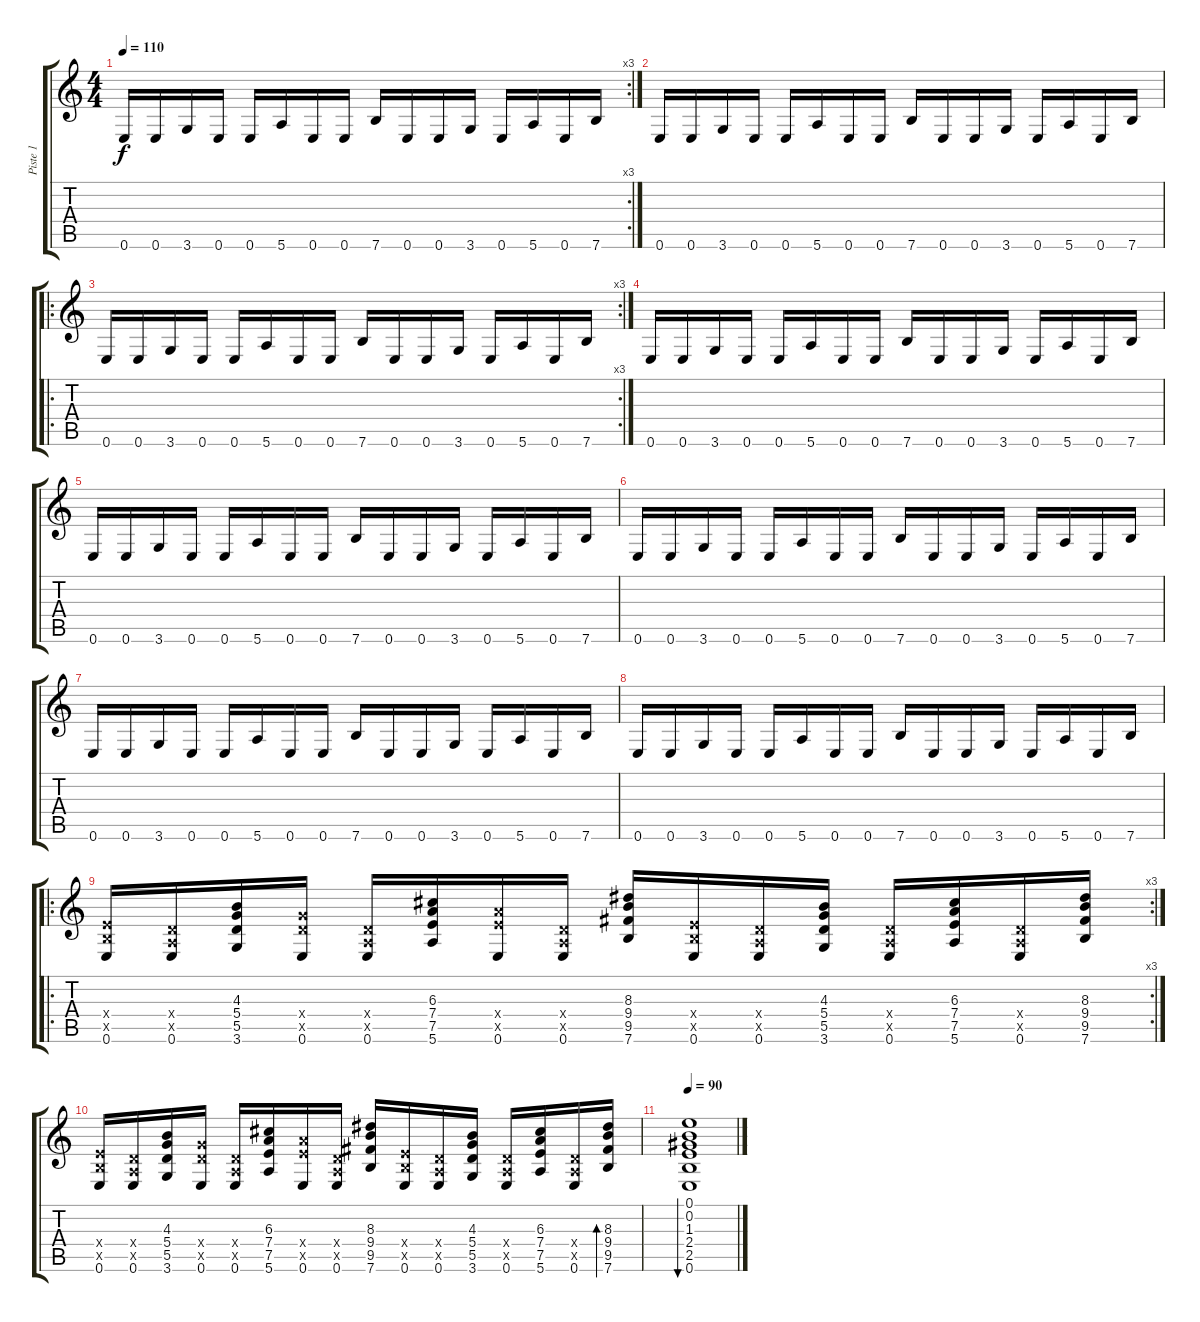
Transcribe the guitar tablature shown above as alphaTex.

\track ("Piste 1" "Piste 1") {instrument distortionguitar}
\staff {score tabs}
\tuning (E4 B3 G3 D3 A2 E2) {hide}
\rc 3
\ts (4 4)
\tempo 110
\clef g2
\ks c
0.6.16{dy f instrument distortionguitar} 0.6.16 3.6.16 0.6.16 0.6.16 5.6.16 0.6.16 0.6.16 7.6.16 0.6.16 0.6.16 3.6.16 0.6.16 5.6.16 0.6.16 7.6.16 |
0.6.16 0.6.16 3.6.16 0.6.16 0.6.16 5.6.16 0.6.16 0.6.16 7.6.16 0.6.16 0.6.16 3.6.16 0.6.16 5.6.16 0.6.16 7.6.16 |
\ro
\rc 3
0.6.16 0.6.16 3.6.16 0.6.16 0.6.16 5.6.16 0.6.16 0.6.16 7.6.16 0.6.16 0.6.16 3.6.16 0.6.16 5.6.16 0.6.16 7.6.16 |
0.6.16 0.6.16 3.6.16 0.6.16 0.6.16 5.6.16 0.6.16 0.6.16 7.6.16 0.6.16 0.6.16 3.6.16 0.6.16 5.6.16 0.6.16 7.6.16 |
0.6.16 0.6.16 3.6.16 0.6.16 0.6.16 5.6.16 0.6.16 0.6.16 7.6.16 0.6.16 0.6.16 3.6.16 0.6.16 5.6.16 0.6.16 7.6.16 |
0.6.16 0.6.16 3.6.16 0.6.16 0.6.16 5.6.16 0.6.16 0.6.16 7.6.16 0.6.16 0.6.16 3.6.16 0.6.16 5.6.16 0.6.16 7.6.16 |
0.6.16 0.6.16 3.6.16 0.6.16 0.6.16 5.6.16 0.6.16 0.6.16 7.6.16 0.6.16 0.6.16 3.6.16 0.6.16 5.6.16 0.6.16 7.6.16 |
0.6.16 0.6.16 3.6.16 0.6.16 0.6.16 5.6.16 0.6.16 0.6.16 7.6.16 0.6.16 0.6.16 3.6.16 0.6.16 5.6.16 0.6.16 7.6.16 |
\ro
\rc 3
(2.4{x} 2.5{x} 0.6).16 (0.4{x} 0.5{x} 0.6).16 (4.3 5.4 5.5 3.6).16 (5.4{x} 5.5{x} 0.6).16 (0.4{x} 0.5{x} 0.6).16 (6.3 7.4 7.5 5.6).16 (7.4{x} 7.5{x} 0.6).16 (0.4{x} 0.5{x} 0.6).16 (8.3 9.4 9.5 7.6).16 (2.4{x} 2.5{x} 0.6).16 (0.4{x} 0.5{x} 0.6).16 (4.3 5.4 5.5 3.6).16 (0.4{x} 0.5{x} 0.6).16 (6.3 7.4 7.5 5.6).16 (0.4{x} 0.5{x} 0.6).16 (8.3 9.4 9.5 7.6).16 |
(2.4{x} 2.5{x} 0.6).16 (0.4{x} 0.5{x} 0.6).16 (4.3 5.4 5.5 3.6).16 (5.4{x} 5.5{x} 0.6).16 (0.4{x} 0.5{x} 0.6).16 (6.3 7.4 7.5 5.6).16 (7.4{x} 7.5{x} 0.6).16 (0.4{x} 0.5{x} 0.6).16 (8.3 9.4 9.5 7.6).16 (2.4{x} 2.5{x} 0.6).16 (0.4{x} 0.5{x} 0.6).16 (4.3 5.4 5.5 3.6).16 (0.4{x} 0.5{x} 0.6).16 (6.3 7.4 7.5 5.6).16 (0.4{x} 0.5{x} 0.6).16 (8.3 9.4 9.5 7.6).16{bd 60} |
\tempo 90
(0.1 0.2 1.3 2.4 2.5 0.6).1{bu 60}
